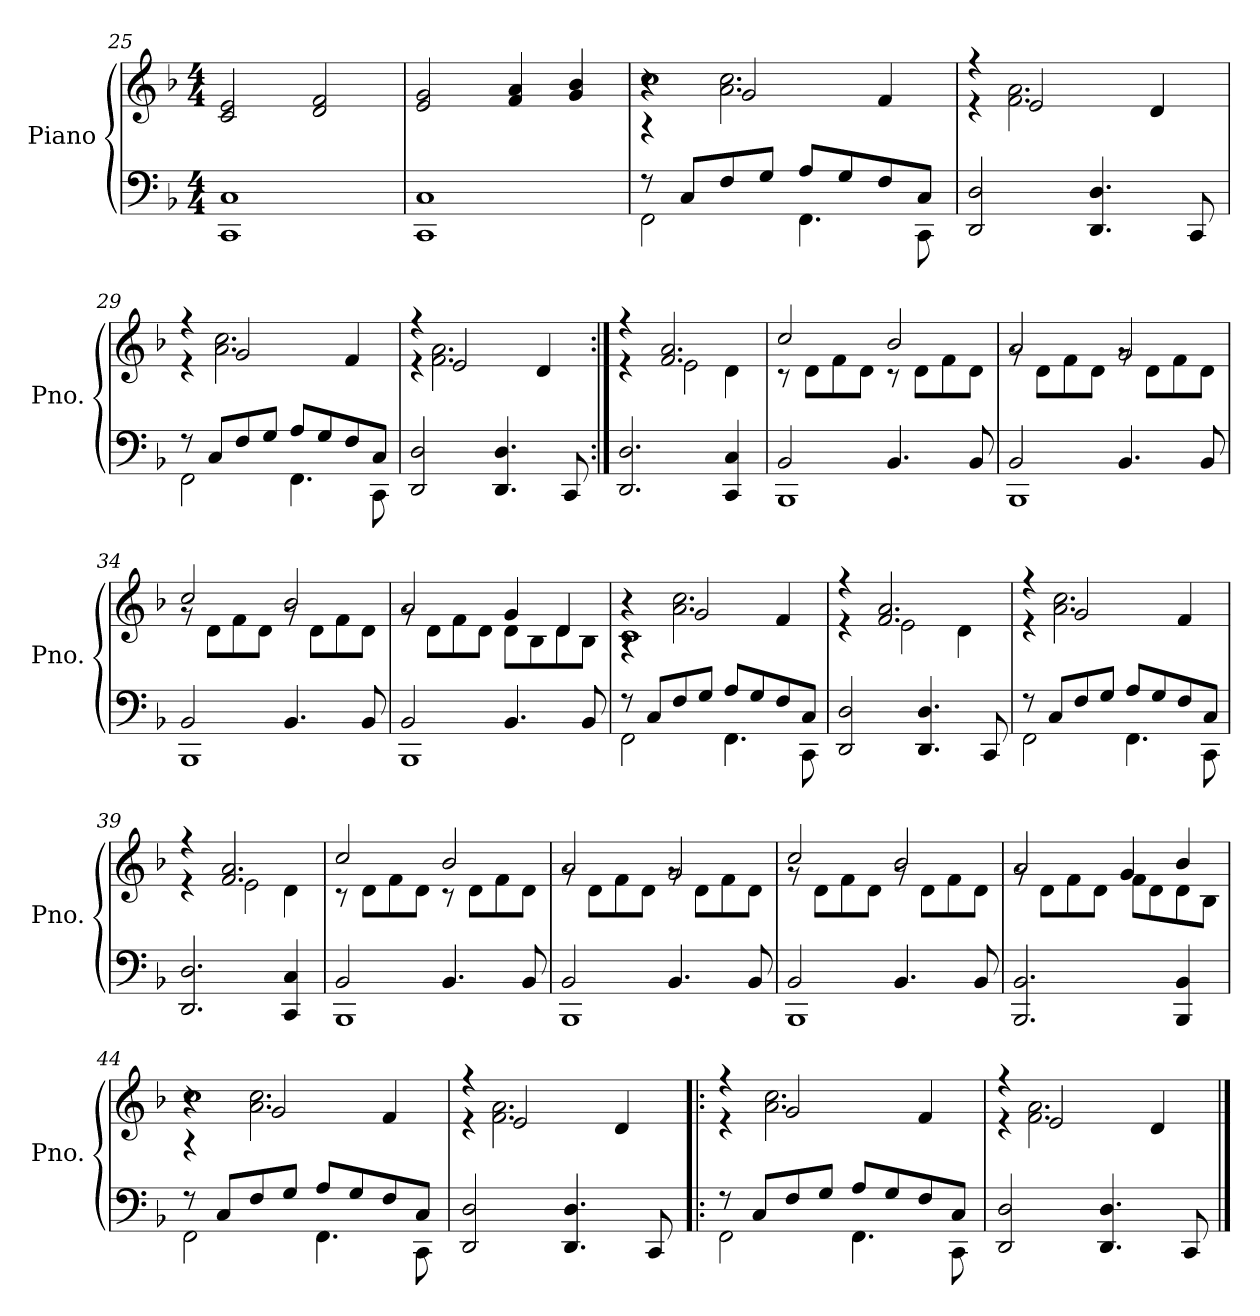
**kern	**kern
*part1	*part1
*staff2	*staff1
*I"Piano	*
*I'Pno.	*
*clefF4	*clefG2
*k[b-]	*k[b-]
*M4/4	*M4/4
=25	=25
1CC 1C	2c/ 2e/
.	2d/ 2f/
=26	=26
1CC 1C	2e/ 2g/
.	4f/ 4a/
.	4g/ 4b-/
=27	=27
*^	*^
*	*	*	*^
8r	2FF\	1cc	4r	4rA
8C/L	.	.	.	.
8F/	.	.	2.a\ 2.cc\	2g/
8G/J	.	.	.	.
8A/L	4.FF\	.	.	.
8G/	.	.	.	.
8F/	.	.	.	4f/
8C/J	8CC\	.	.	.
*v	*v	*	*	*
*	*	*v	*v
=28	=28	=28
2DD/ 2D/	4re	4rff
.	2e/	2.f\ 2.a\
4.DD/ 4.D/	.	.
.	4d/	.
8CC/	.	.
=29	=29	=29
*^	*	*
8r	2FF\	4re	4rff
8C/L	.	.	.
8F/	.	2g/	2.a\ 2.cc\
8G/J	.	.	.
8A/L	4.FF\	.	.
8G/	.	.	.
8F/	.	4f/	.
8C/J	8CC\	.	.
*v	*v	*	*
!!LO:LB:g=z	!!
=30	=30	=30
2DD/ 2D/	4re	4rff
.	2e/	2.f\ 2.a\
4.DD/ 4.D/	.	.
.	4d/	.
8CC/	.	.
=31:|!	=31:|!	=31:|!
2.DD/ 2.D/	4re	4rff
.	2.f/ 2.a/	2e\
4CC/ 4C/	.	4d\
=32	=32	=32
*^	*	*
2BB-/	1BBB-	2cc/	8r
.	.	.	8d\L
.	.	.	8f\
.	.	.	8d\J
4.BB-/	.	2b-/	8r
.	.	.	8d\L
.	.	.	8f\
8BB-/	.	.	8d\J
=33	=33	=33	=33
2BB-/	1BBB-	2a/	8rg
.	.	.	8d\L
.	.	.	8f\
.	.	.	8d\J
4.BB-/	.	2g/	8rg
.	.	.	8d\L
.	.	.	8f\
8BB-/	.	.	8d\J
=34	=34	=34	=34
2BB-/	1BBB-	2cc/	8rg
.	.	.	8d\L
.	.	.	8f\
.	.	.	8d\J
4.BB-/	.	2b-/	8rg
.	.	.	8d\L
.	.	.	8f\
8BB-/	.	.	8d\J
!!LO:LB:g=z	!!
=35	=35	=35	=35
2BB-/	1BBB-	2a/	8rg
.	.	.	8d\L
.	.	.	8f\
.	.	.	8d\J
4.BB-/	.	4g/	8d\L
.	.	.	8B-\
.	.	4d/	8d\
8BB-/	.	.	8B-\J
=36	=36	=36	=36
*	*	*	*^
8r	2FF\	1c	4r	4rA
8C/L	.	.	.	.
8F/	.	.	2.a\ 2.cc\	2g/
8G/J	.	.	.	.
8A/L	4.FF\	.	.	.
8G/	.	.	.	.
8F/	.	.	.	4f/
8C/J	8CC\	.	.	.
*v	*v	*	*	*
*	*	*v	*v
=37	=37	=37
2DD/ 2D/	4re	4rff
.	2.f/ 2.a/	2e\
4.DD/ 4.D/	.	.
.	.	4d\
8CC/	.	.
=38	=38	=38
*^	*	*
8r	2FF\	4re	4rff
8C/L	.	.	.
8F/	.	2g/	2.a\ 2.cc\
8G/J	.	.	.
8A/L	4.FF\	.	.
8G/	.	.	.
8F/	.	4f/	.
8C/J	8CC\	.	.
*v	*v	*	*
=39	=39	=39
2.DD/ 2.D/	4re	4rff
.	2.f/ 2.a/	2e\
4CC/ 4C/	.	4d\
!!LO:LB:g=z	!!
=40	=40	=40
*^	*	*
2BB-/	1BBB-	2cc/	8r
.	.	.	8d\L
.	.	.	8f\
.	.	.	8d\J
4.BB-/	.	2b-/	8r
.	.	.	8d\L
.	.	.	8f\
8BB-/	.	.	8d\J
=41	=41	=41	=41
2BB-/	1BBB-	2a/	8rg
.	.	.	8d\L
.	.	.	8f\
.	.	.	8d\J
4.BB-/	.	2g/	8rg
.	.	.	8d\L
.	.	.	8f\
8BB-/	.	.	8d\J
=42	=42	=42	=42
2BB-/	1BBB-	2cc/	8rg
.	.	.	8d\L
.	.	.	8f\
.	.	.	8d\J
4.BB-/	.	2b-/	8rg
.	.	.	8d\L
.	.	.	8f\
8BB-/	.	.	8d\J
*v	*v	*	*
=43	=43	=43
2.BBB-/ 2.BB-/	2a/	8rg
.	.	8d\L
.	.	8f\
.	.	8d\J
.	4g/	8f\L
.	.	8d\
4BBB-/ 4BB-/	4b-/	8d\
.	.	8B-\J
=44	=44	=44
*^	*	*^
8r	2FF\	1cc	4r	4rA
8C/L	.	.	.	.
8F/	.	.	2.a\ 2.cc\	2g/
8G/J	.	.	.	.
8A/L	4.FF\	.	.	.
8G/	.	.	.	.
8F/	.	.	.	4f/
8C/J	8CC\	.	.	.
*v	*v	*	*	*
*	*	*v	*v
!!LO:LB:g=z
=45	=45	=45
2DD/ 2D/	4re	4rff
.	2e/	2.f\ 2.a\
4.DD/ 4.D/	.	.
.	4d/	.
8CC/	.	.
=46!|:	=46!|:	=46!|:
*^	*	*
8r	2FF\	4re	4rff
8C/L	.	.	.
8F/	.	2g/	2.a\ 2.cc\
8G/J	.	.	.
8A/L	4.FF\	.	.
8G/	.	.	.
8F/	.	4f/	.
8C/J	8CC\	.	.
*v	*v	*	*
=47	=47	=47
2DD/ 2D/	4re	4rff
.	2e/	2.f\ 2.a\
4.DD/ 4.D/	.	.
.	4d/	.
8CC/	.	.
*	*v	*v
==	==
*-	*-
